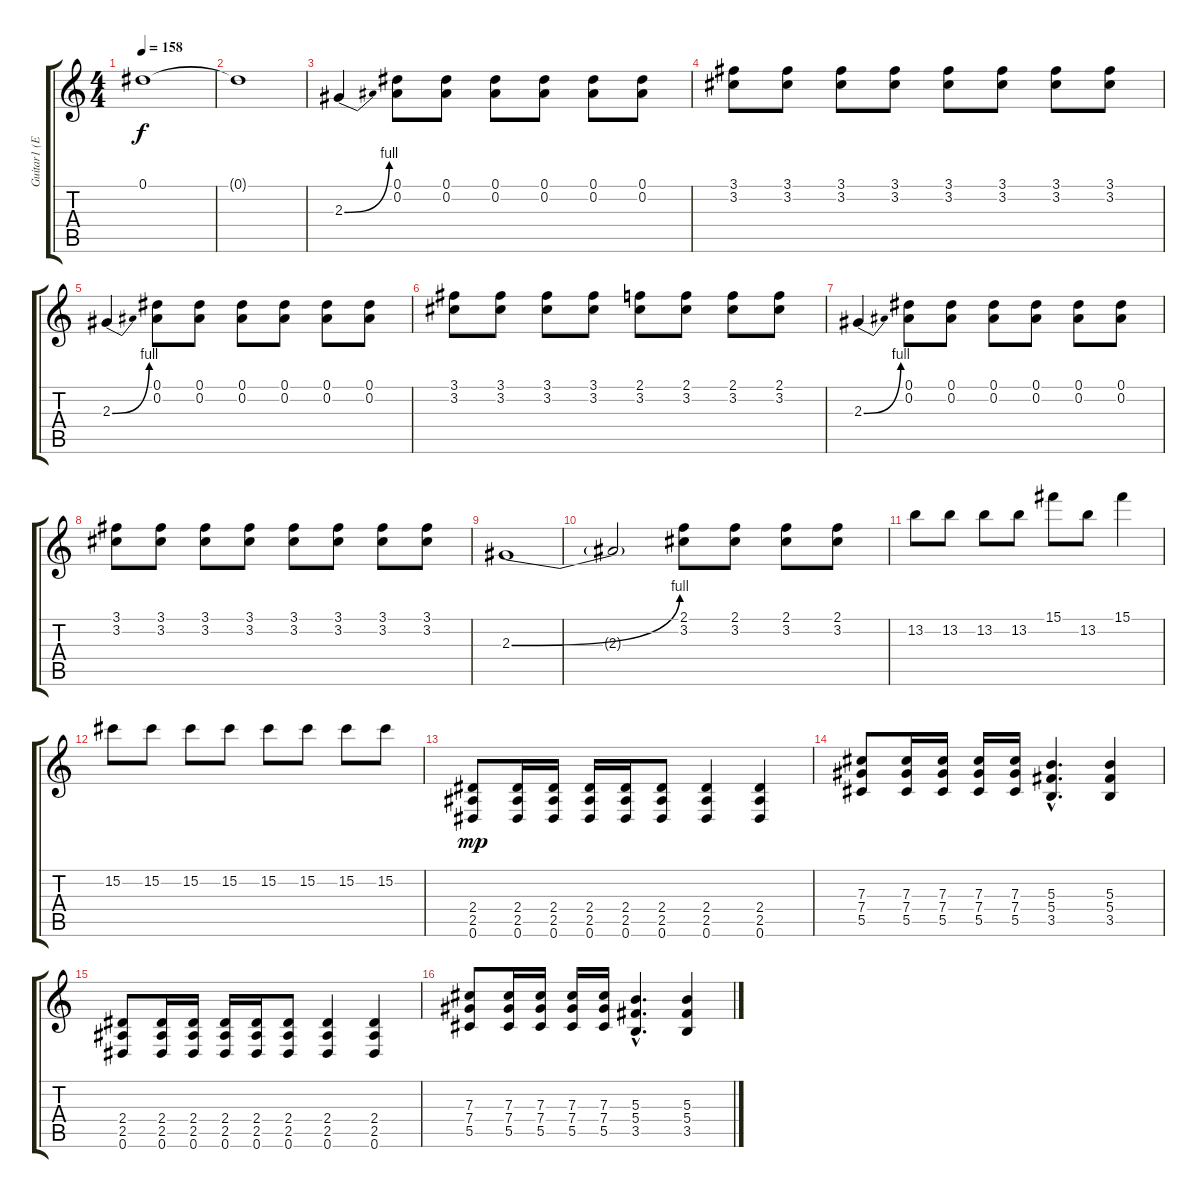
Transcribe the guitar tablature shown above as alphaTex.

\track ("Guitar1 (EFX L)" "Guitar1 (E") {instrument distortionguitar}
\staff {score tabs}
\tuning (Eb4 Bb3 Gb3 Db3 Ab2 Eb2) {hide}
\ts (4 4)
\tempo 158
\clef g2
\ks c
0.1.1{dy f} |
0.1{t}.1 |
2.3{be (bend 0 0 60 4)}.4 (0.1 0.2).8 (0.1 0.2).8 (0.1 0.2).8 (0.1 0.2).8 (0.1 0.2).8 (0.1 0.2).8 |
(3.1 3.2).8 (3.1 3.2).8 (3.1 3.2).8 (3.1 3.2).8 (3.1 3.2).8 (3.1 3.2).8 (3.1 3.2).8 (3.1 3.2).8 |
2.3{be (bend 0 0 60 4)}.4 (0.1 0.2).8 (0.1 0.2).8 (0.1 0.2).8 (0.1 0.2).8 (0.1 0.2).8 (0.1 0.2).8 |
(3.1 3.2).8 (3.1 3.2).8 (3.1 3.2).8 (3.1 3.2).8 (2.1 3.2).8 (2.1 3.2).8 (2.1 3.2).8 (2.1 3.2).8 |
2.3{be (bend 0 0 60 4)}.4 (0.1 0.2).8 (0.1 0.2).8 (0.1 0.2).8 (0.1 0.2).8 (0.1 0.2).8 (0.1 0.2).8 |
(3.1 3.2).8 (3.1 3.2).8 (3.1 3.2).8 (3.1 3.2).8 (3.1 3.2).8 (3.1 3.2).8 (3.1 3.2).8 (3.1 3.2).8 |
2.3{be (bend 0 0 60 4)}.1 |
2.3{t}.2 (2.1 3.2).8 (2.1 3.2).8 (2.1 3.2).8 (2.1 3.2).8 |
13.2.8 13.2.8 13.2.8 13.2.8 15.1.8 13.2.8 15.1.4 |
15.2.8 15.2.8 15.2.8 15.2.8 15.2.8 15.2.8 15.2.8 15.2.8 |
(2.4 2.5 0.6).8{dy mp} (2.4 2.5 0.6).16{instrument electricguitarmuted} (2.4 2.5 0.6).16 (2.4 2.5 0.6).16 (2.4 2.5 0.6).16 (2.4 2.5 0.6).8{instrument distortionguitar} (2.4 2.5 0.6).4 (2.4 2.5 0.6).4 |
(7.3 7.4 5.5).8 (7.3 7.4 5.5).16{instrument electricguitarmuted} (7.3 7.4 5.5).16 (7.3 7.4 5.5).16 (7.3 7.4 5.5).16 (5.3{hac} 5.4{hac} 3.5{hac}).4{d instrument distortionguitar} (5.3 5.4 3.5).4 |
(2.4 2.5 0.6).8 (2.4 2.5 0.6).16{instrument electricguitarmuted} (2.4 2.5 0.6).16 (2.4 2.5 0.6).16 (2.4 2.5 0.6).16 (2.4 2.5 0.6).8{instrument distortionguitar} (2.4 2.5 0.6).4 (2.4 2.5 0.6).4 |
(7.3 7.4 5.5).8 (7.3 7.4 5.5).16{instrument electricguitarmuted} (7.3 7.4 5.5).16 (7.3 7.4 5.5).16 (7.3 7.4 5.5).16 (5.3{hac} 5.4{hac} 3.5{hac}).4{d instrument distortionguitar} (5.3 5.4 3.5).4
